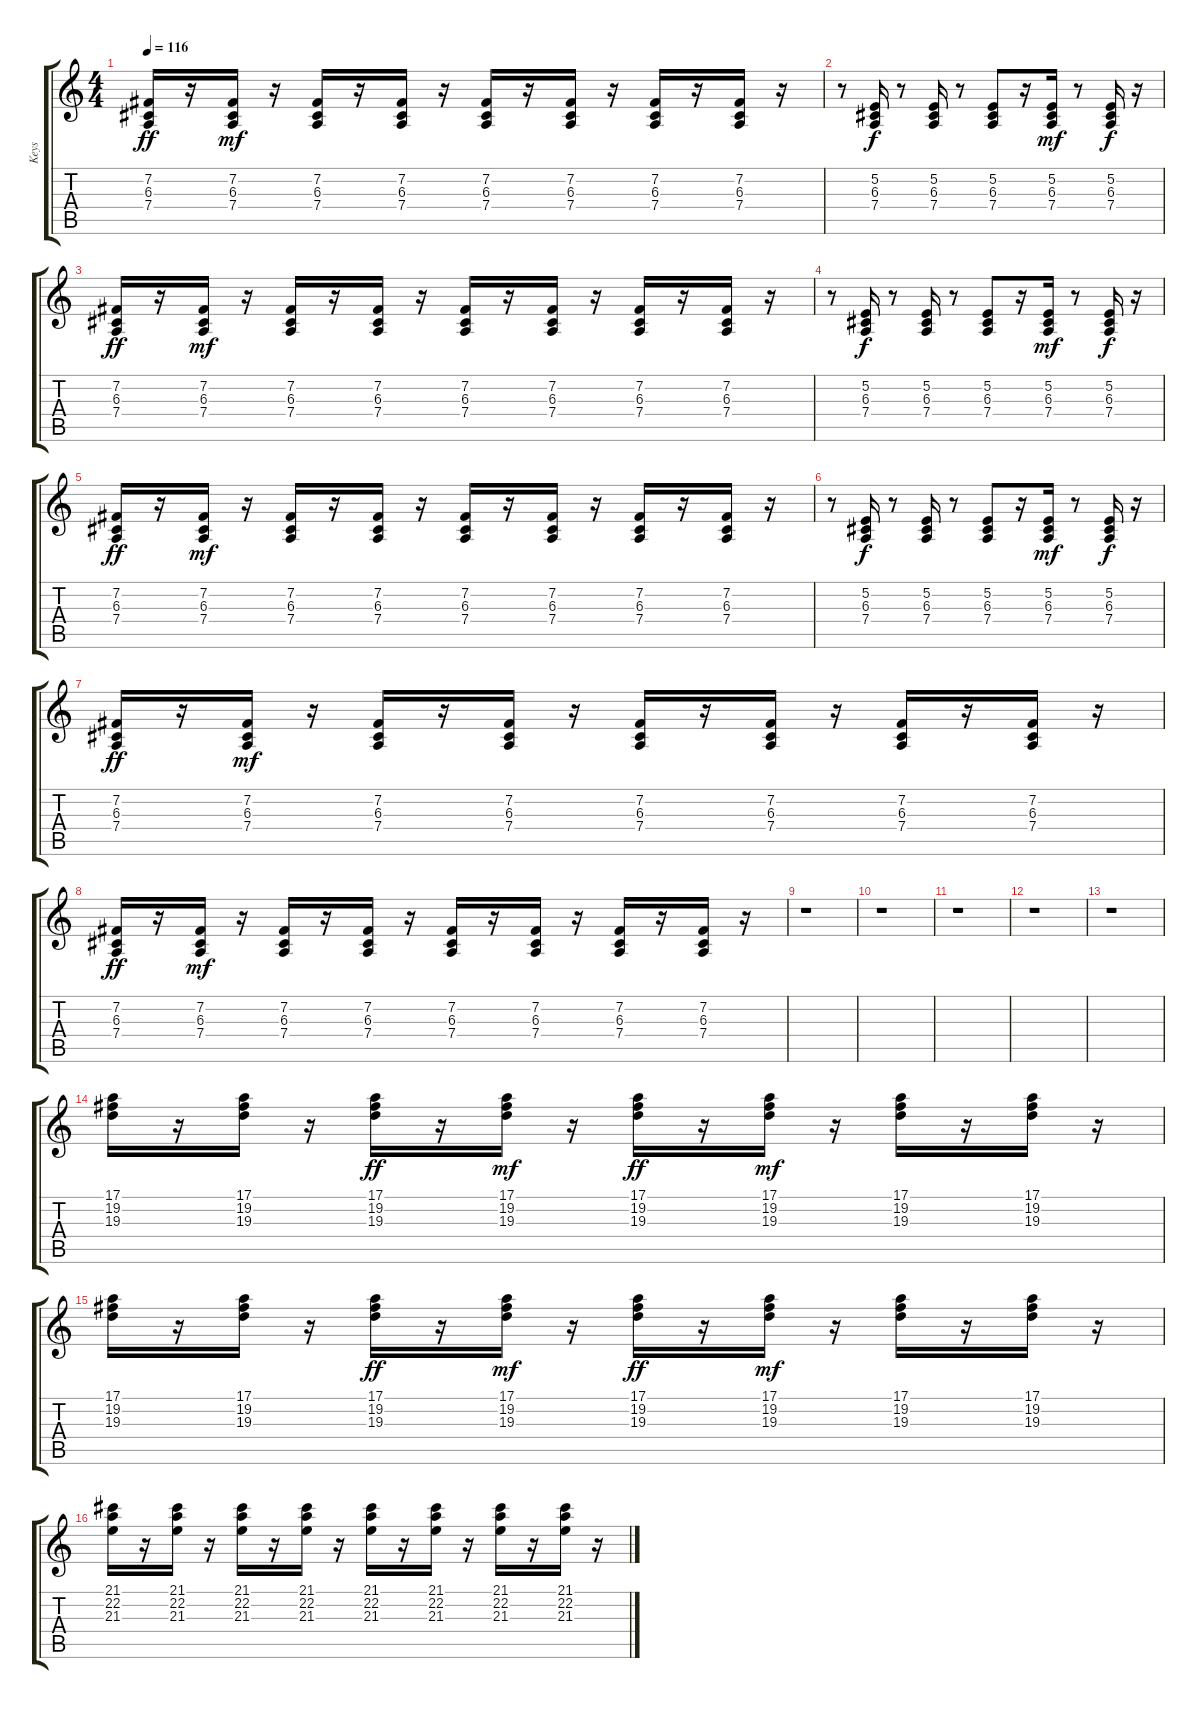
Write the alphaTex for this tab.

\track ("Keys" "Keys") {instrument brightacousticpiano}
\staff {score tabs}
\tuning (E4 B3 G3 D3 A2 E2) {hide}
\ts (4 4)
\tempo 116
\clef g2
\ks c
(7.2 6.3 7.4).16{dy ff} r.16 (7.2 6.3 7.4).16{dy mf} r.16 (7.2 6.3 7.4).16 r.16 (7.2 6.3 7.4).16 r.16 (7.2 6.3 7.4).16 r.16 (7.2 6.3 7.4).16 r.16 (7.2 6.3 7.4).16 r.16 (7.2 6.3 7.4).16 r.16 |
r.8 (5.2 6.3 7.4).16{dy f} r.8 (5.2 6.3 7.4).16 r.8 (5.2 6.3 7.4).8 r.16 (5.2 6.3 7.4).16{dy mf} r.8 (5.2 6.3 7.4).16{dy f} r.16 |
(7.2 6.3 7.4).16{dy ff} r.16 (7.2 6.3 7.4).16{dy mf} r.16 (7.2 6.3 7.4).16 r.16 (7.2 6.3 7.4).16 r.16 (7.2 6.3 7.4).16 r.16 (7.2 6.3 7.4).16 r.16 (7.2 6.3 7.4).16 r.16 (7.2 6.3 7.4).16 r.16 |
r.8 (5.2 6.3 7.4).16{dy f} r.8 (5.2 6.3 7.4).16 r.8 (5.2 6.3 7.4).8 r.16 (5.2 6.3 7.4).16{dy mf} r.8 (5.2 6.3 7.4).16{dy f} r.16 |
(7.2 6.3 7.4).16{dy ff} r.16 (7.2 6.3 7.4).16{dy mf} r.16 (7.2 6.3 7.4).16 r.16 (7.2 6.3 7.4).16 r.16 (7.2 6.3 7.4).16 r.16 (7.2 6.3 7.4).16 r.16 (7.2 6.3 7.4).16 r.16 (7.2 6.3 7.4).16 r.16 |
r.8 (5.2 6.3 7.4).16{dy f} r.8 (5.2 6.3 7.4).16 r.8 (5.2 6.3 7.4).8 r.16 (5.2 6.3 7.4).16{dy mf} r.8 (5.2 6.3 7.4).16{dy f} r.16 |
(7.2 6.3 7.4).16{dy ff} r.16 (7.2 6.3 7.4).16{dy mf} r.16 (7.2 6.3 7.4).16 r.16 (7.2 6.3 7.4).16 r.16 (7.2 6.3 7.4).16 r.16 (7.2 6.3 7.4).16 r.16 (7.2 6.3 7.4).16 r.16 (7.2 6.3 7.4).16 r.16 |
(7.2 6.3 7.4).16{dy ff} r.16 (7.2 6.3 7.4).16{dy mf} r.16 (7.2 6.3 7.4).16 r.16 (7.2 6.3 7.4).16 r.16 (7.2 6.3 7.4).16 r.16 (7.2 6.3 7.4).16 r.16 (7.2 6.3 7.4).16 r.16 (7.2 6.3 7.4).16 r.16 |
r.1 |
r.1 |
r.1 |
r.1 |
r.1 |
(17.1 19.2 19.3).16 r.16 (17.1 19.2 19.3).16 r.16 (17.1 19.2 19.3).16{dy ff} r.16 (17.1 19.2 19.3).16{dy mf} r.16 (17.1 19.2 19.3).16{dy ff} r.16 (17.1 19.2 19.3).16{dy mf} r.16 (17.1 19.2 19.3).16 r.16 (17.1 19.2 19.3).16 r.16 |
(17.1 19.2 19.3).16 r.16 (17.1 19.2 19.3).16 r.16 (17.1 19.2 19.3).16{dy ff} r.16 (17.1 19.2 19.3).16{dy mf} r.16 (17.1 19.2 19.3).16{dy ff} r.16 (17.1 19.2 19.3).16{dy mf} r.16 (17.1 19.2 19.3).16 r.16 (17.1 19.2 19.3).16 r.16 |
(21.1 22.2 21.3).16 r.16 (21.1 22.2 21.3).16 r.16 (21.1 22.2 21.3).16 r.16 (21.1 22.2 21.3).16 r.16 (21.1 22.2 21.3).16 r.16 (21.1 22.2 21.3).16 r.16 (21.1 22.2 21.3).16 r.16 (21.1 22.2 21.3).16 r.16
